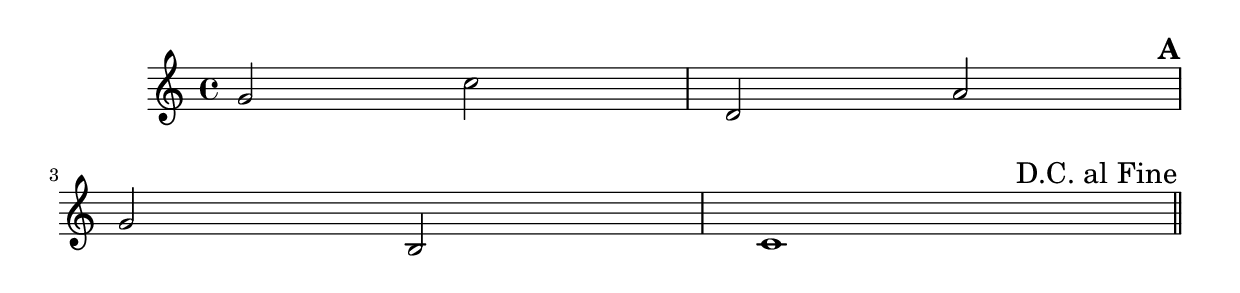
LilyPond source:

%% Do not edit this file; it is auto-generated from LSR http://lsr.dsi.unimi.it
%% This file is in the public domain.
\version "2.11.38"

\header {
  lsrtags = "text"
 texidoc = "
Marks can be printed at the end of the current line, instead of the
beginning of the following line. This is particularly useful when a
mark has to be added at the end of a score -- when there is no next
line.

In such cases, the right end of the mark has to be aligned with the
final barline, as demonstrated on the second line of this example. 
" }
% begin verbatim
\relative c'' {  
  \override Score.RehearsalMark  #'break-visibility = #begin-of-line-invisible
  g2 c d, a'
  \mark \default
  \break
  
  \override Score.RehearsalMark #'self-alignment-X = #right
  g b, c1  \bar "||"
  \mark "D.C. al Fine"
}
